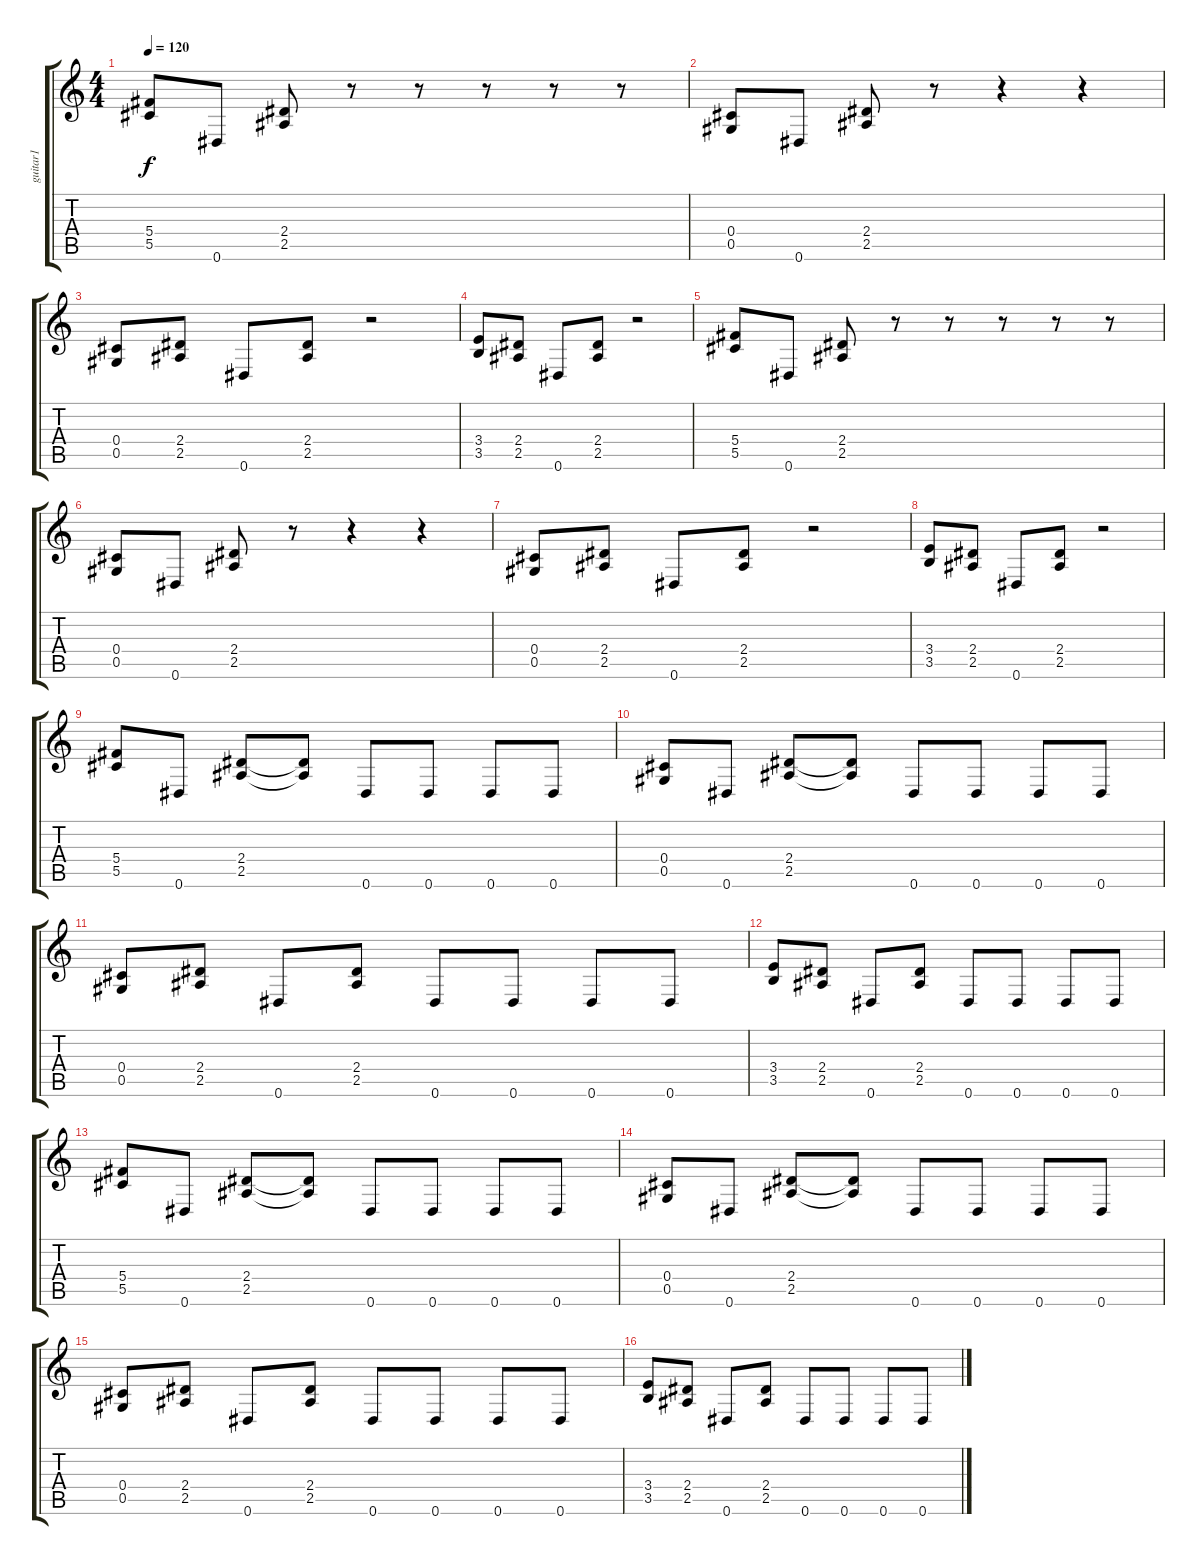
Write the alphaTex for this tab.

\track ("guitar1" "guitar1") {instrument distortionguitar}
\staff {score tabs}
\tuning (Eb4 Bb3 Gb3 Db3 Ab2 Eb2) {hide}
\ts (4 4)
\tempo 120
\clef g2
\ks c
(5.4 5.5).8{dy f instrument distortionguitar} 0.6.8 (2.4 2.5).8 r.8 r.8 r.8 r.8 r.8 |
(0.4 0.5).8 0.6.8 (2.4 2.5).8 r.8 r.4 r.4 |
(0.4 0.5).8 (2.4 2.5).8 0.6.8 (2.4 2.5).8 r.2 |
(3.4 3.5).8 (2.4 2.5).8 0.6.8 (2.4 2.5).8 r.2 |
(5.4 5.5).8 0.6.8 (2.4 2.5).8 r.8 r.8 r.8 r.8 r.8 |
(0.4 0.5).8 0.6.8 (2.4 2.5).8 r.8 r.4 r.4 |
(0.4 0.5).8 (2.4 2.5).8 0.6.8 (2.4 2.5).8 r.2 |
(3.4 3.5).8 (2.4 2.5).8 0.6.8 (2.4 2.5).8 r.2 |
(5.4 5.5).8 0.6.8 (2.4 2.5).8 (2.4{t} 2.5{t}).8 0.6.8 0.6.8 0.6.8 0.6.8 |
(0.4 0.5).8 0.6.8 (2.4 2.5).8 (2.4{t} 2.5{t}).8 0.6.8 0.6.8 0.6.8 0.6.8 |
(0.4 0.5).8 (2.4 2.5).8 0.6.8 (2.4 2.5).8 0.6.8 0.6.8 0.6.8 0.6.8 |
(3.4 3.5).8 (2.4 2.5).8 0.6.8 (2.4 2.5).8 0.6.8 0.6.8 0.6.8 0.6.8 |
(5.4 5.5).8 0.6.8 (2.4 2.5).8 (2.4{t} 2.5{t}).8 0.6.8 0.6.8 0.6.8 0.6.8 |
(0.4 0.5).8 0.6.8 (2.4 2.5).8 (2.4{t} 2.5{t}).8 0.6.8 0.6.8 0.6.8 0.6.8 |
(0.4 0.5).8 (2.4 2.5).8 0.6.8 (2.4 2.5).8 0.6.8 0.6.8 0.6.8 0.6.8 |
(3.4 3.5).8 (2.4 2.5).8 0.6.8 (2.4 2.5).8 0.6.8 0.6.8 0.6.8 0.6.8
